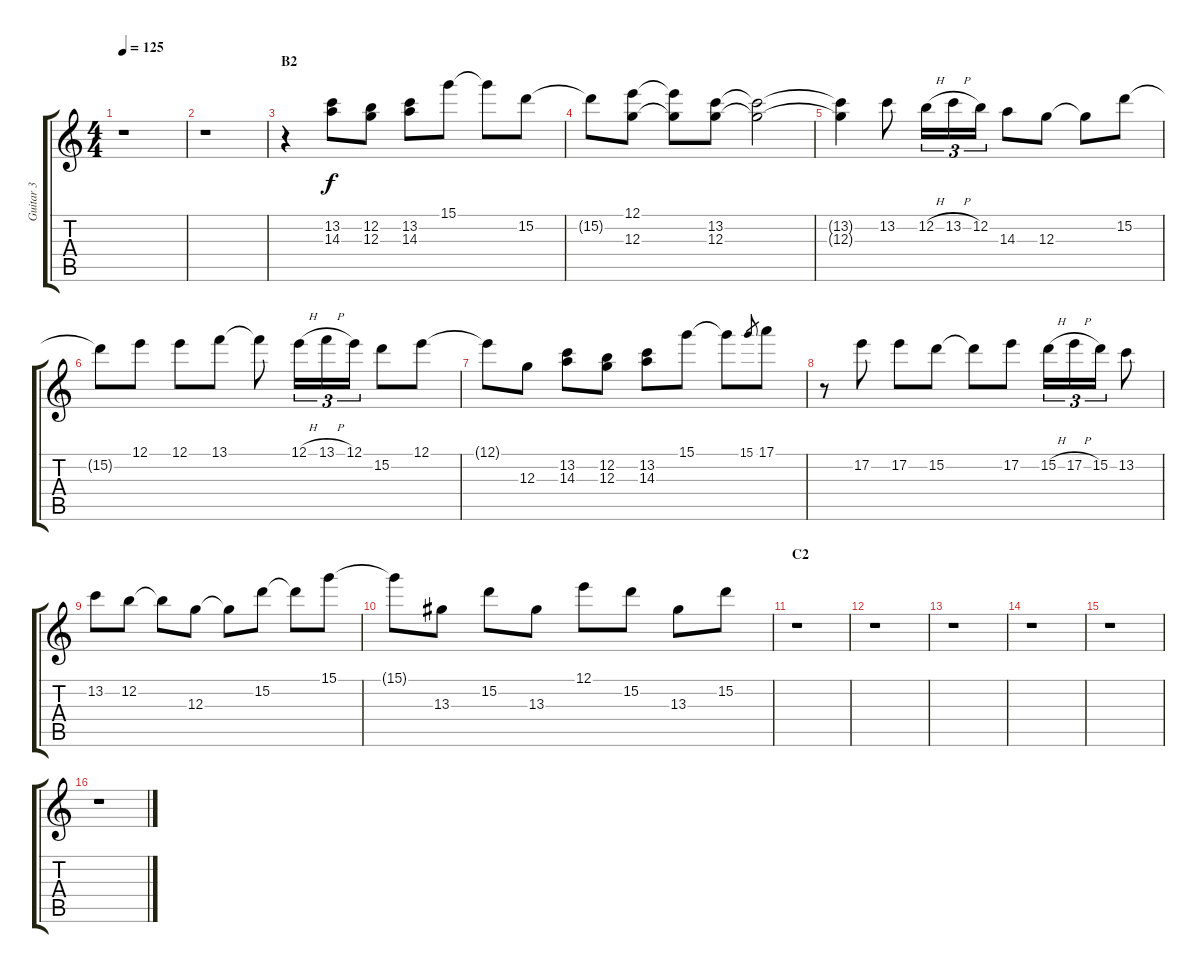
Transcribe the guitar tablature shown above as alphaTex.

\track ("Guitar 3" "Guitar 3") {instrument distortionguitar}
\staff {score tabs}
\tuning (E4 B3 G3 D3 A2 E2) {hide}
\ts (4 4)
\tempo 125
\clef g2
\ks c
r.1{dy f} |
r.1 |
\section ("" "B2")
r.4 (13.2 14.3).8{instrument electricguitarclean} (12.2 12.3).8 (13.2 14.3).8 15.1.8 15.1{t}.8 15.2.8 |
15.2{t}.8 (12.1 12.3).8 (12.1{t} 12.3{t}).8 (13.2 12.3).8 (13.2{t} 12.3{t}).2 |
(13.2{t} 12.3{t}).4 13.2.8 12.2{h}.16{tu (3 2)} 13.2{h}.16{tu (3 2)} 12.2.16{tu (3 2)} 14.3.8 12.3.8 12.3{t}.8 15.2.8 |
15.2{t}.8 12.1.8 12.1.8 13.1.8 13.1{t}.8 12.1{h}.16{tu (3 2)} 13.1{h}.16{tu (3 2)} 12.1.16{tu (3 2)} 15.2.8 12.1.8 |
12.1{t}.8 12.3.8 (13.2 14.3).8 (12.2 12.3).8 (13.2 14.3).8 15.1.8 15.1{t}.8 15.1.8{gr} 17.1.8 |
r.8 17.2.8 17.2.8 15.2.8 15.2{t}.8 17.2.8 15.2{h}.16{tu (3 2)} 17.2{h}.16{tu (3 2)} 15.2.16{tu (3 2)} 13.2.8 |
13.2.8 12.2.8 12.2{t}.8 12.3.8 12.3{t}.8 15.2.8 15.2{t}.8 15.1.8 |
15.1{t}.8 13.3.8 15.2.8 13.3.8 12.1.8 15.2.8 13.3.8 15.2.8 |
\section ("" "C2")
r.1 |
r.1 |
r.1 |
r.1 |
r.1 |
r.1
